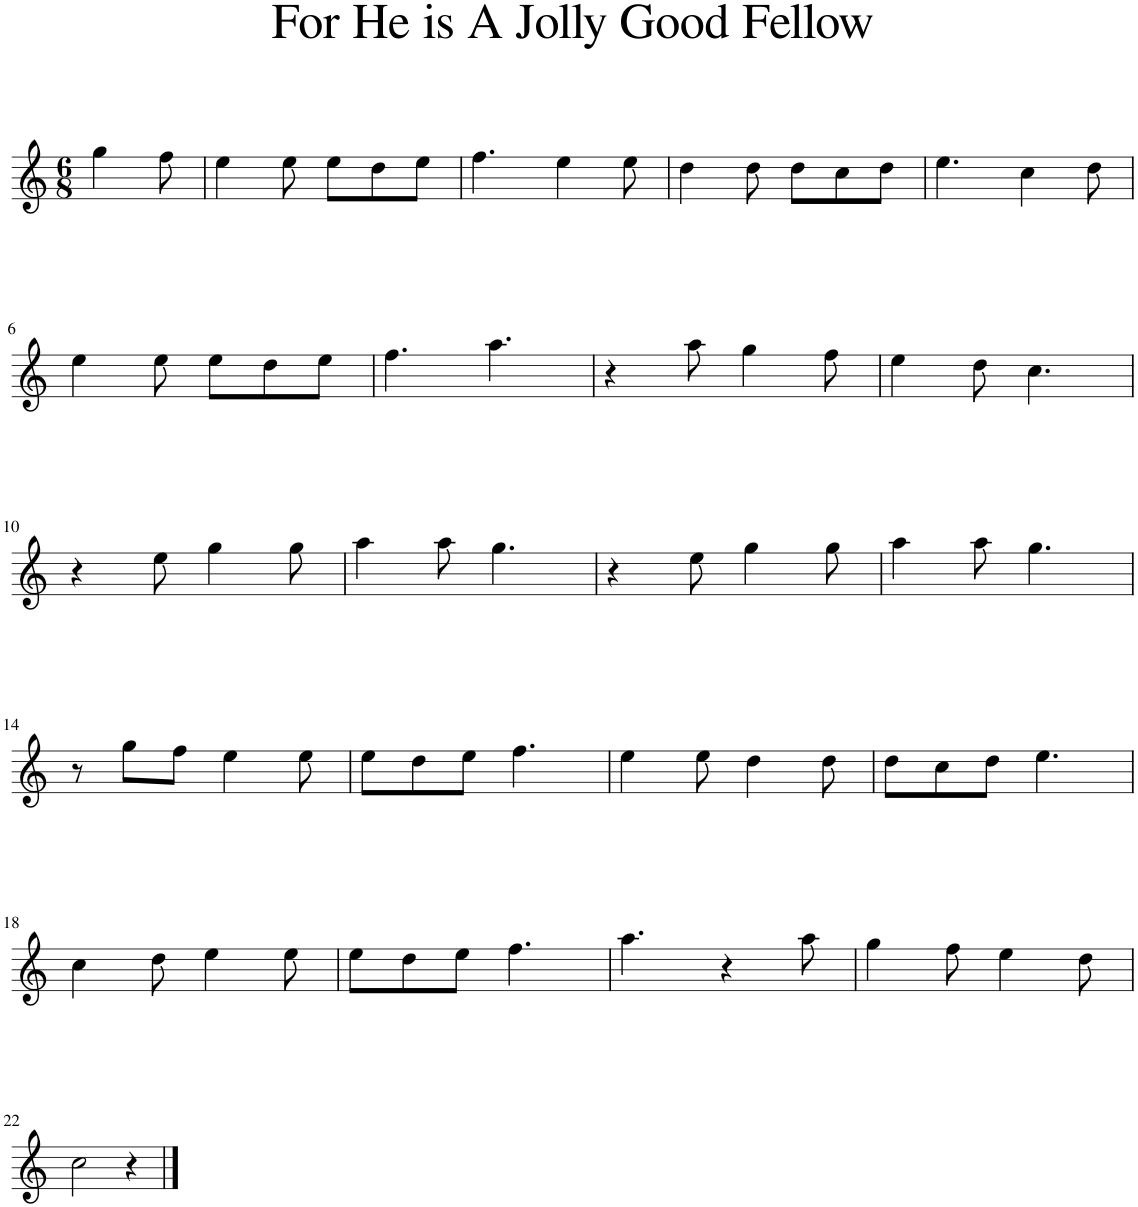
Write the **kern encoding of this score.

**kern
*part1
*staff1
*I"Harmonica
*I'Hmca
*clefG2
*k[]
*M6/8
=1
4gg\
8ff\
=2
4ee\
8ee\
8ee\L
8dd\
8ee\J
=3
4.ff\
4ee\
8ee\
=4
4dd\
8dd\
8dd\L
8cc\
8dd\J
=5
4.ee\
4cc\
8dd\
!!LO:LB:g=z
=6
4ee\
8ee\
8ee\L
8dd\
8ee\J
=7
4.ff\
4.aa\
=8
4r
8aa\
4gg\
8ff\
=9
4ee\
8dd\
4.cc\
!!LO:LB:g=z
=10
4r
8ee\
4gg\
8gg\
=11
4aa\
8aa\
4.gg\
=12
4r
8ee\
4gg\
8gg\
=13
4aa\
8aa\
4.gg\
!!LO:LB:g=z
=14
8r
8gg\L
8ff\J
4ee\
8ee\
=15
8ee\L
8dd\
8ee\J
4.ff\
=16
4ee\
8ee\
4dd\
8dd\
=17
8dd\L
8cc\
8dd\J
4.ee\
!!LO:LB:g=z
=18
4cc\
8dd\
4ee\
8ee\
=19
8ee\L
8dd\
8ee\J
4.ff\
=20
4.aa\
4r
8aa\
=21
4gg\
8ff\
4ee\
8dd\
!!LO:LB:g=z
=22
2cc\
4r
==
*-
